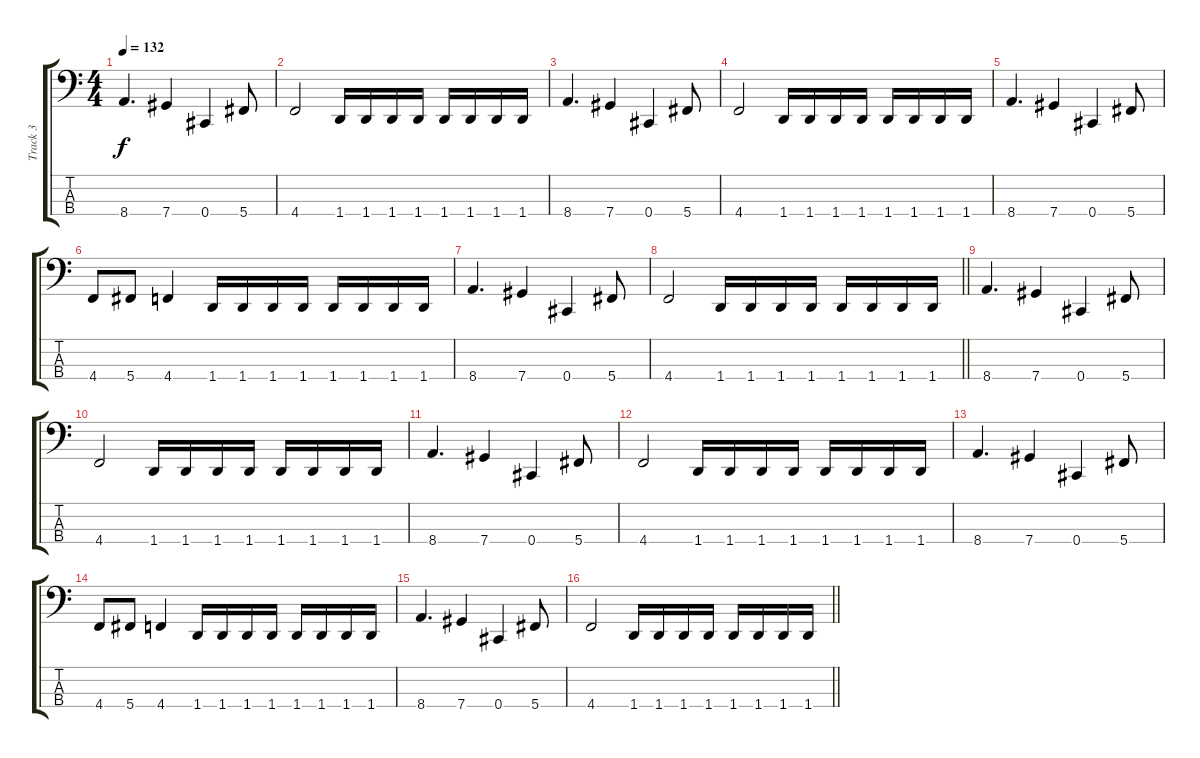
\track ("Track 3" "Track 3") {instrument electricbassfinger}
\staff {score tabs}
\tuning (E2 B1 Gb1 Db1) {hide}
\ts (4 4)
\tempo 132
\clef f4
\ks c
8.4.4{d dy f} 7.4.4 0.4.4 5.4.8 |
4.4.2 1.4.16 1.4.16 1.4.16 1.4.16 1.4.16 1.4.16 1.4.16 1.4.16 |
8.4.4{d} 7.4.4 0.4.4 5.4.8 |
4.4.2 1.4.16 1.4.16 1.4.16 1.4.16 1.4.16 1.4.16 1.4.16 1.4.16 |
8.4.4{d} 7.4.4 0.4.4 5.4.8 |
4.4.8 5.4.8 4.4.4 1.4.16 1.4.16 1.4.16 1.4.16 1.4.16 1.4.16 1.4.16 1.4.16 |
8.4.4{d} 7.4.4 0.4.4 5.4.8 |
\barLineRight lightlight
4.4.2 1.4.16 1.4.16 1.4.16 1.4.16 1.4.16 1.4.16 1.4.16 1.4.16 |
8.4.4{d} 7.4.4 0.4.4 5.4.8 |
4.4.2 1.4.16 1.4.16 1.4.16 1.4.16 1.4.16 1.4.16 1.4.16 1.4.16 |
8.4.4{d} 7.4.4 0.4.4 5.4.8 |
4.4.2 1.4.16 1.4.16 1.4.16 1.4.16 1.4.16 1.4.16 1.4.16 1.4.16 |
8.4.4{d} 7.4.4 0.4.4 5.4.8 |
4.4.8 5.4.8 4.4.4 1.4.16 1.4.16 1.4.16 1.4.16 1.4.16 1.4.16 1.4.16 1.4.16 |
8.4.4{d} 7.4.4 0.4.4 5.4.8 |
\barLineRight lightlight
4.4.2 1.4.16 1.4.16 1.4.16 1.4.16 1.4.16 1.4.16 1.4.16 1.4.16
